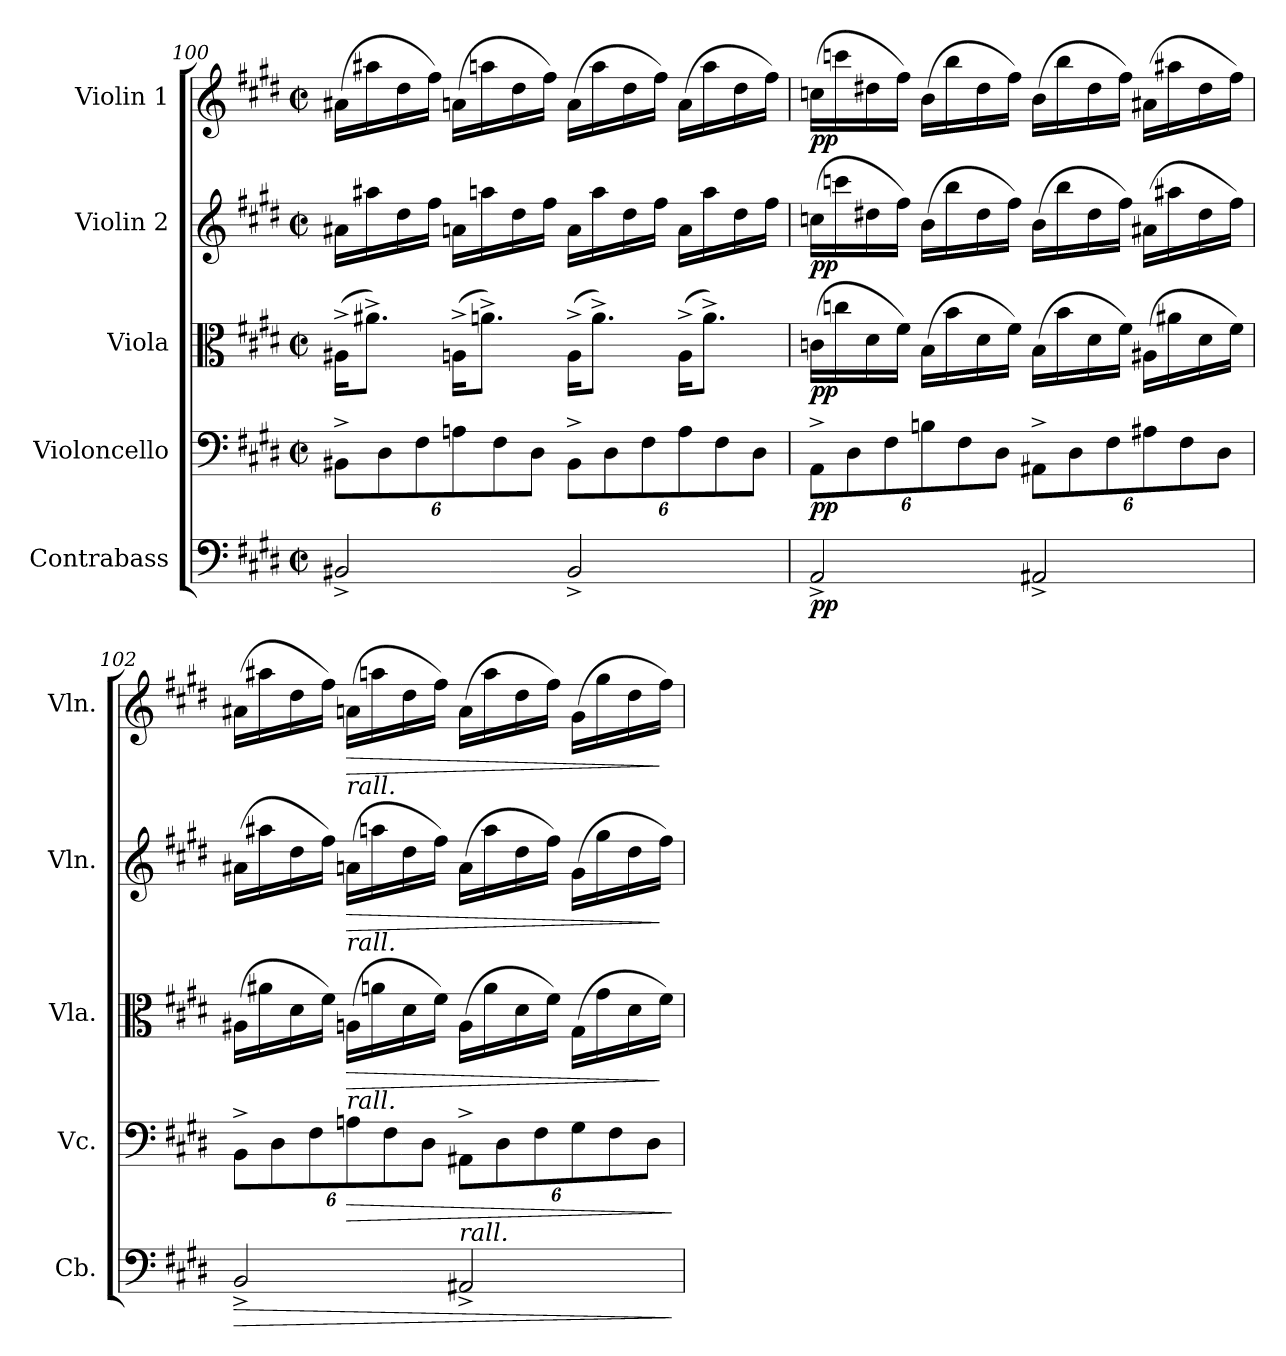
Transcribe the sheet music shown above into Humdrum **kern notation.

**kern	**dynam	**kern	**dynam	**kern	**dynam	**kern	**dynam	**kern	**dynam
*part5	*part5	*part4	*part4	*part3	*part3	*part2	*part2	*part1	*part1
*staff5	*staff5	*staff4	*staff4	*staff3	*staff3	*staff2	*staff2	*staff1	*staff1
*I"Contrabass	*	*I"Violoncello	*	*I"Viola	*	*I"Violin 2	*	*I"Violin 1	*
*I'Cb.	*	*I'Vc.	*	*I'Vla.	*	*I'Vln.	*	*I'Vln.	*
*clefF4	*	*clefF4	*	*clefC3	*	*clefG2	*	*clefG2	*
*ITrd7c12	*	*	*	*	*	*	*	*	*
*k[f#c#g#d#]	*	*k[f#c#g#d#]	*	*k[f#c#g#d#]	*	*k[f#c#g#d#]	*	*k[f#c#g#d#]	*
*M2/2	*	*M2/2	*	*M2/2	*	*M2/2	*	*M2/2	*
*met(c|)	*	*met(c|)	*	*met(c|)	*	*met(c|)	*	*met(c|)	*
*	*	*Xbrackettup	*	*	*	*	*	*	*
=100	=100	=100	=100	=100	=100	=100	=100	=100	=100
2BBB#X^/	.	12BB#X^\L	.	(16A#X^\KL	.	16a#X\LL	.	(16a#X\LL	.
.	.	.	.	8.a#X^\J)	.	16aa#X\	.	16aa#X\	.
.	.	12D#\	.	.	.	.	.	.	.
.	.	.	.	.	.	16dd#\	.	16dd#\	.
.	.	12F#\	.	.	.	.	.	.	.
.	.	.	.	.	.	16ff#\JJ	.	16ff#\JJ)	.
.	.	12An\	.	(16An^\KL	.	16an\LL	.	(16an\LL	.
.	.	.	.	8.an^\J)	.	16aan\	.	16aan\	.
.	.	12F#\	.	.	.	.	.	.	.
.	.	.	.	.	.	16dd#\	.	16dd#\	.
.	.	12D#\J	.	.	.	.	.	.	.
.	.	.	.	.	.	16ff#\JJ	.	16ff#\JJ)	.
2BBB#^/	.	12BB#^\L	.	(16A^\KL	.	16a\LL	.	(16a\LL	.
.	.	.	.	8.a^\J)	.	16aa\	.	16aa\	.
.	.	12D#\	.	.	.	.	.	.	.
.	.	.	.	.	.	16dd#\	.	16dd#\	.
.	.	12F#\	.	.	.	.	.	.	.
.	.	.	.	.	.	16ff#\JJ	.	16ff#\JJ)	.
.	.	12A\	.	(16A^\KL	.	16a\LL	.	(16a\LL	.
.	.	.	.	8.a^\J)	.	16aa\	.	16aa\	.
.	.	12F#\	.	.	.	.	.	.	.
.	.	.	.	.	.	16dd#\	.	16dd#\	.
.	.	12D#\J	.	.	.	.	.	.	.
.	.	.	.	.	.	16ff#\JJ	.	16ff#\JJ)	.
!!LO:LB:g=z
=101	=101	=101	=101	=101	=101	=101	=101	=101	=101
!	!LO:DY:b	!	!LO:DY:b	!	!LO:DY:b	!	!LO:DY:b	!	!LO:DY:b
2AAA^/	pp	12AA^\L	pp	(16cn\LL	pp	(16ccn\LL	pp	(16ccn\LL	pp
.	.	.	.	16ccn\	.	16cccn\	.	16cccn\	.
.	.	12D#\	.	.	.	.	.	.	.
.	.	.	.	16d#\	.	16dd#X\	.	16dd#X\	.
.	.	12F#\	.	.	.	.	.	.	.
.	.	.	.	16f#\JJ)	.	16ff#\JJ)	.	16ff#\JJ)	.
.	.	12Bn\	.	(16B\LL	.	(16b\LL	.	(16b\LL	.
.	.	.	.	16b\	.	16bb\	.	16bb\	.
.	.	12F#\	.	.	.	.	.	.	.
.	.	.	.	16d#\	.	16dd#\	.	16dd#\	.
.	.	12D#\J	.	.	.	.	.	.	.
.	.	.	.	16f#\JJ)	.	16ff#\JJ)	.	16ff#\JJ)	.
2AAA#X^/	.	12AA#X^\L	.	(16B\LL	.	(16b\LL	.	(16b\LL	.
.	.	.	.	16b\	.	16bb\	.	16bb\	.
.	.	12D#\	.	.	.	.	.	.	.
.	.	.	.	16d#\	.	16dd#\	.	16dd#\	.
.	.	12F#\	.	.	.	.	.	.	.
.	.	.	.	16f#\JJ)	.	16ff#\JJ)	.	16ff#\JJ)	.
.	.	12A#X\	.	(16A#X\LL	.	(16a#X\LL	.	(16a#X\LL	.
.	.	.	.	16a#X\	.	16aa#X\	.	16aa#X\	.
.	.	12F#\	.	.	.	.	.	.	.
.	.	.	.	16d#\	.	16dd#\	.	16dd#\	.
.	.	12D#\J	.	.	.	.	.	.	.
.	.	.	.	16f#\JJ)	.	16ff#\JJ)	.	16ff#\JJ)	.
=102	=102	=102	=102	=102	=102	=102	=102	=102	=102
!	!LO:HP:b	!	!	!	!	!	!	!	!
2BBB^/	>	12BB^\L	.	(16A#X\LL	.	(16a#X\LL	.	(16a#X\LL	.
.	.	.	.	16a#X\	.	16aa#X\	.	16aa#X\	.
.	.	12D#\	.	.	.	.	.	.	.
.	.	.	.	16d#\	.	16dd#\	.	16dd#\	.
.	.	12F#\	.	.	.	.	.	.	.
.	.	.	.	16f#\JJ)	.	16ff#\JJ)	.	16ff#\JJ)	.
!	!	!	!	!	!	!LO:TX:a:i:t=rall.	!	!	!
!	!	!	!	!LO:TX:a:i:t=rall.	!	!	!	!	!
!	!	!LO:TX:a:i:t=rall.	!	!	!	!	!	!	!
!	!	!	!LO:HP:b	!	!LO:HP:b	!	!LO:HP:b	!	!LO:HP:b
.	.	12An\	>	(16An\LL	>	(16an\LL	>	(16an\LL	>
.	.	.	.	16an\	.	16aan\	.	16aan\	.
.	.	12F#\	.	.	.	.	.	.	.
.	.	.	.	16d#\	.	16dd#\	.	16dd#\	.
.	.	12D#\J	.	.	.	.	.	.	.
.	.	.	.	16f#\JJ)	.	16ff#\JJ)	.	16ff#\JJ)	.
!LO:TX:a:i:t=rall.	!	!	!	!	!	!	!	!	!
2AAA#X^/	.	12AA#X^\L	.	(16A\LL	.	(16a\LL	.	(16a\LL	.
.	.	.	.	16a\	.	16aa\	.	16aa\	.
.	.	12D#\	.	.	.	.	.	.	.
.	.	.	.	16d#\	.	16dd#\	.	16dd#\	.
.	.	12F#\	.	.	.	.	.	.	.
.	.	.	.	16f#\JJ)	.	16ff#\JJ)	.	16ff#\JJ)	.
.	.	12G#\	.	(16G#\LL	.	(16g#\LL	.	(16g#\LL	.
.	.	.	.	16g#\	.	16gg#\	.	16gg#\	.
.	.	12F#\	.	.	.	.	.	.	.
.	.	.	.	16d#\	.	16dd#\	.	16dd#\	.
.	.	12D#\J	.	.	.	.	.	.	.
.	.	.	.	16f#\JJ)	]	16ff#\JJ)	]	16ff#\JJ)	]
.	]	.	]	.	.	.	.	.	.
=	=	=	=	=	=	=	=	=	=
*-	*-	*-	*-	*-	*-	*-	*-	*-	*-
